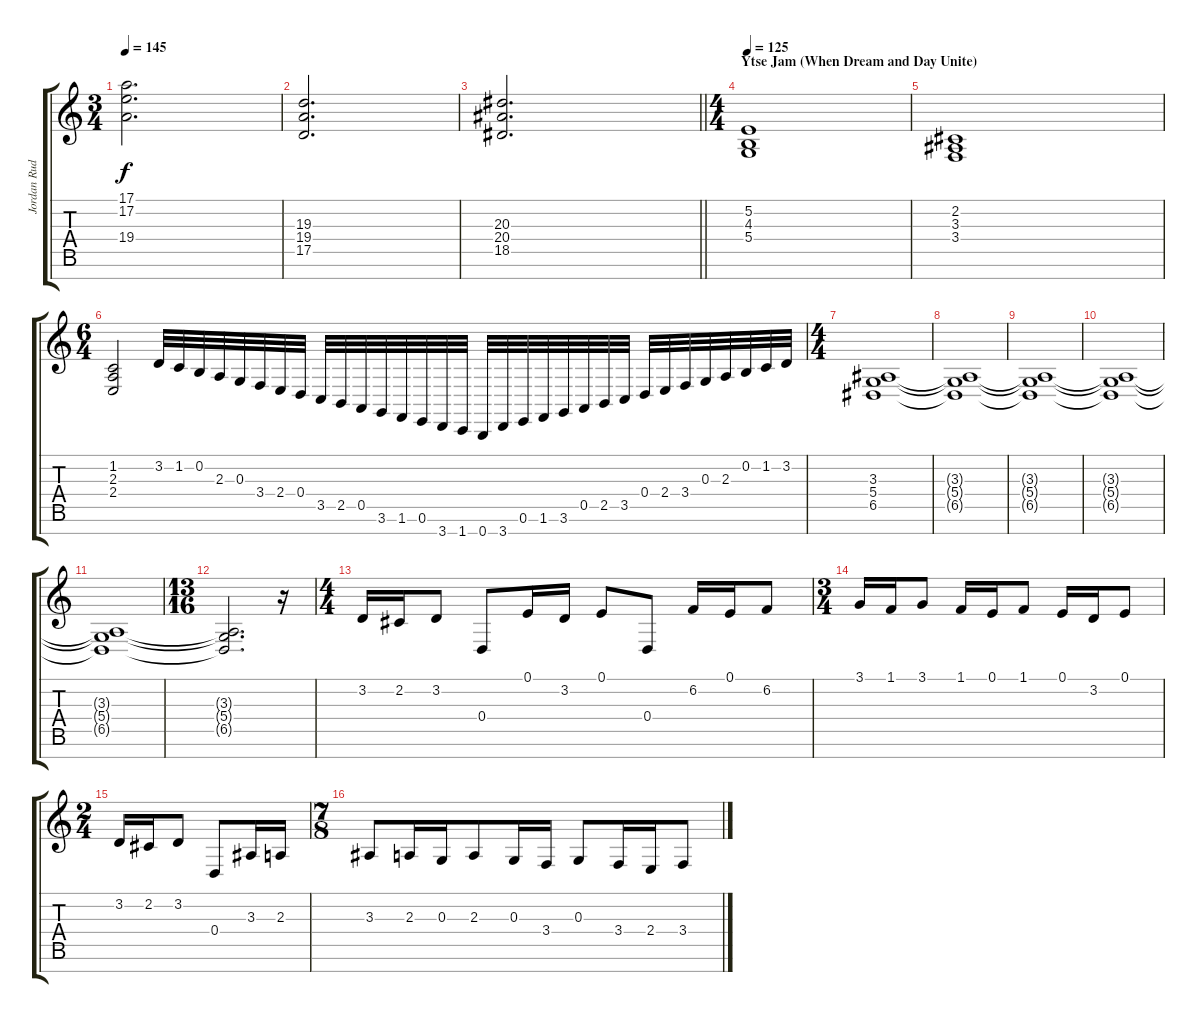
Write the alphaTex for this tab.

\track ("Jordan Rudess Lead 1" "Jordan Rud") {instrument lead2sawtooth}
\staff {score tabs}
\tuning (E4 B3 G3 D3 A2 E2 B1) {hide}
\ts (3 4)
\tempo 145
\clef g2
\ks c
(17.1 17.2 19.4).2{d dy f} |
(19.3 19.4 17.5).2{d} |
\barLineRight lightlight
(20.3 20.4 18.5).2{d} |
\ts (4 4)
\section ("" "Ytse Jam (When Dream and Day Unite)")
\tempo 125
(5.2 4.3 5.4).1{volume 9 instrument churchorgan} |
(2.2 3.3 3.4).1 |
\ts (6 4)
(1.2 2.3 2.4).2 3.2.32{volume 13} 1.2.32 0.2.32 2.3.32 0.3.32 3.4.32 2.4.32 0.4.32 3.5.32 2.5.32 0.5.32 3.6.32 1.6.32 0.6.32 3.7.32 1.7.32 0.7.32 3.7.32 0.6.32 1.6.32 3.6.32 0.5.32 2.5.32 3.5.32 0.4.32 2.4.32 3.4.32 0.3.32 2.3.32 0.2.32 1.2.32 3.2.32 |
\ts (4 4)
(3.3 5.4 6.5).1{volume 9} |
(3.3{t} 5.4{t} 6.5{t}).1 |
(3.3{t} 5.4{t} 6.5{t}).1 |
(3.3{t} 5.4{t} 6.5{t}).1 |
(3.3{t} 5.4{t} 6.5{t}).1 |
\ts (13 16)
(3.3{t} 5.4{t} 6.5{t}).2{d volume 3} r.16 |
\ts (4 4)
3.2.16{volume 9 instrument lead2sawtooth} 2.2.16 3.2.8 0.4.8 0.1.16 3.2.16 0.1.8 0.4.8 6.2.16 0.1.16 6.2.8 |
\ts (3 4)
3.1.16 1.1.16 3.1.8 1.1.16 0.1.16 1.1.8 0.1.16 3.2.16 0.1.8 |
\ts (2 4)
3.2.16 2.2.16 3.2.8 0.4.8 3.3.16 2.3.16 |
\ts (7 8)
3.3.8 2.3.16 0.3.16 2.3.8 0.3.16 3.4.16 0.3.8 3.4.16 2.4.16 3.4.8
